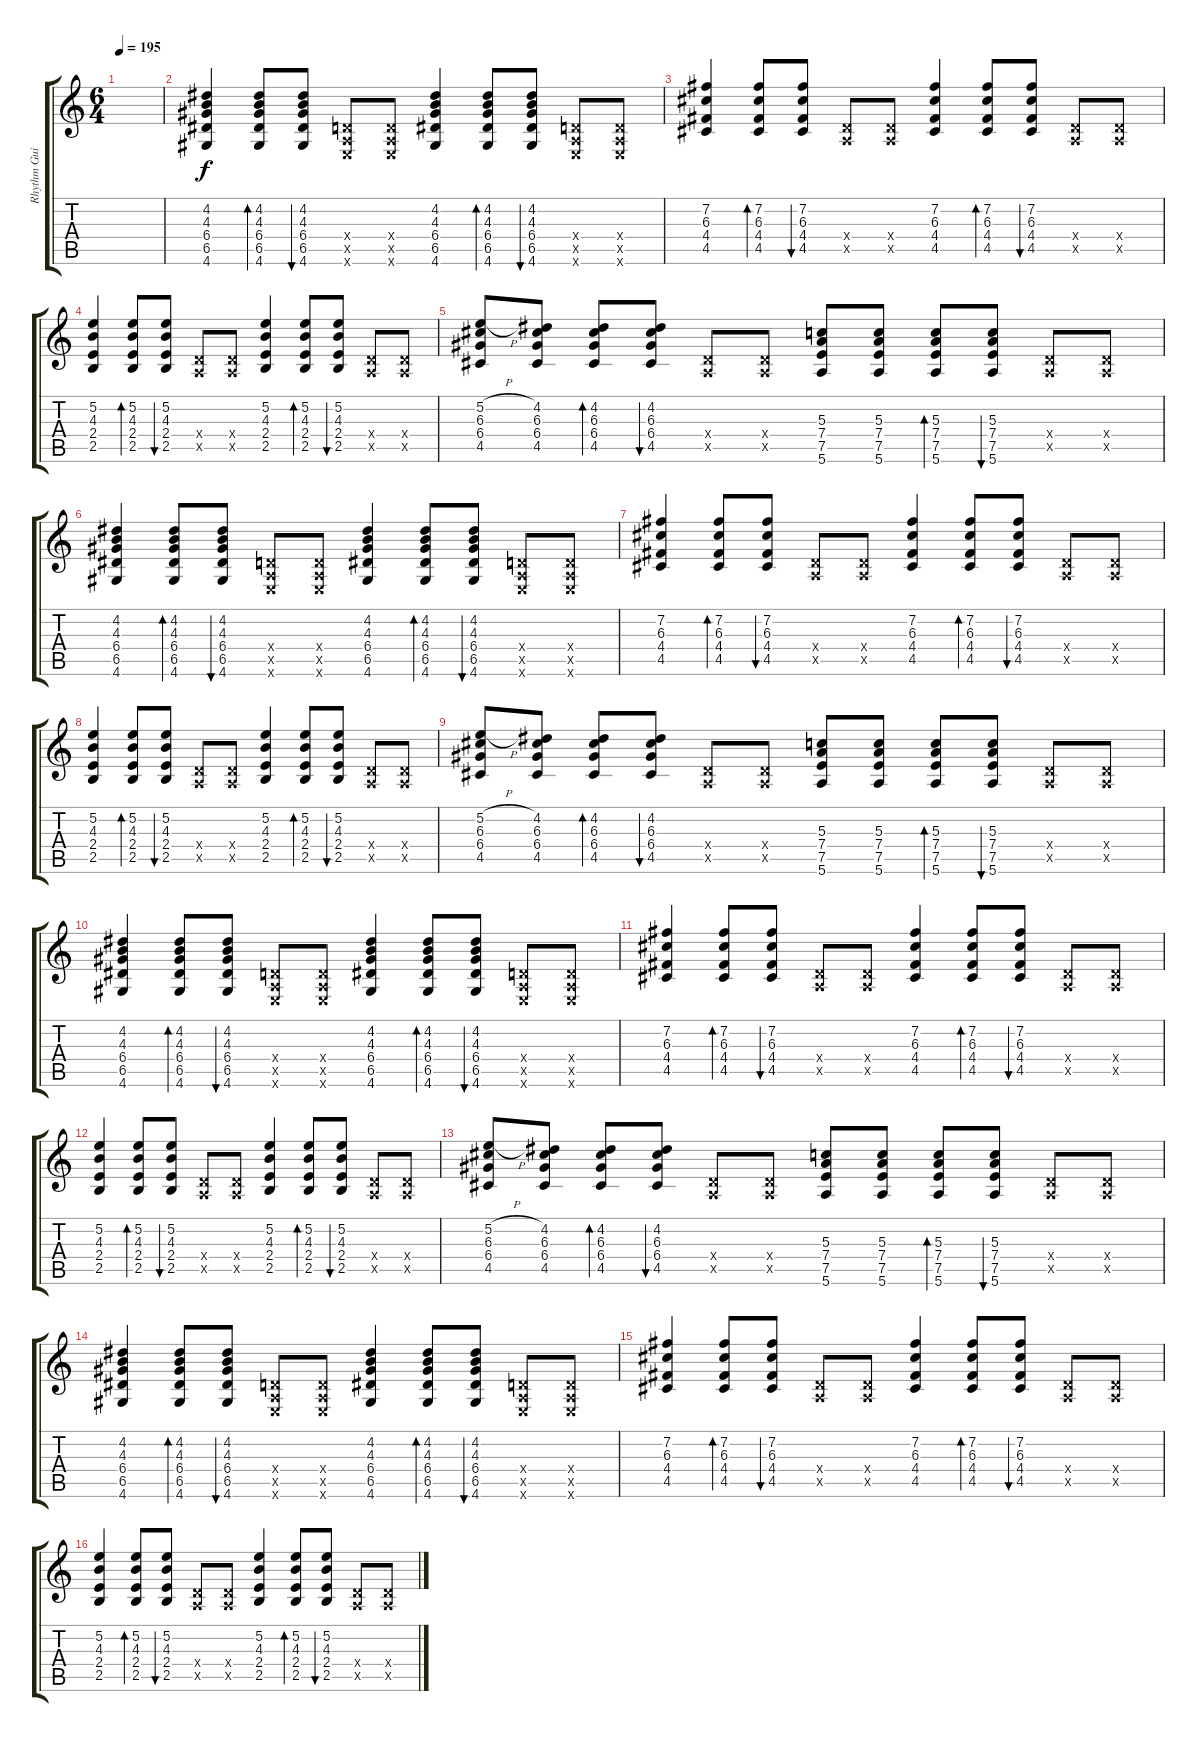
\track ("Rhythm Guitar" "Rhythm Gui") {instrument distortionguitar}
\staff {score tabs}
\tuning (E4 B3 G3 D3 A2 E2) {hide}
\ts (6 4)
\tempo 195
\clef g2
\ks c
|
(4.2 4.3 6.4 6.5 4.6).4 (4.2 4.3 6.4 6.5 4.6).8{bd 60} (4.2 4.3 6.4 6.5 4.6).8{bu 60} (0.4{x} 0.5{x} 0.6{x}).8 (0.4{x} 0.5{x} 0.6{x}).8 (4.2 4.3 6.4 6.5 4.6).4 (4.2 4.3 6.4 6.5 4.6).8{bd 60} (4.2 4.3 6.4 6.5 4.6).8{bu 60} (0.4{x} 0.5{x} 0.6{x}).8 (0.4{x} 0.5{x} 0.6{x}).8 |
(7.2 6.3 4.4 4.5).4 (7.2 6.3 4.4 4.5).8{bd 60} (7.2 6.3 4.4 4.5).8{bu 60} (0.4{x} 0.5{x}).8 (0.4{x} 0.5{x}).8 (7.2 6.3 4.4 4.5).4 (7.2 6.3 4.4 4.5).8{bd 60} (7.2 6.3 4.4 4.5).8{bu 60} (0.4{x} 0.5{x}).8 (0.4{x} 0.5{x}).8 |
(5.2 4.3 2.4 2.5).4 (5.2 4.3 2.4 2.5).8{bd 60} (5.2 4.3 2.4 2.5).8{bu 60} (0.4{x} 0.5{x}).8 (0.4{x} 0.5{x}).8 (5.2 4.3 2.4 2.5).4 (5.2 4.3 2.4 2.5).8{bd 60} (5.2 4.3 2.4 2.5).8{bu 60} (0.4{x} 0.5{x}).8 (0.4{x} 0.5{x}).8 |
(5.2{h} 6.3 6.4 4.5).8 (4.2 6.3 6.4 4.5).8 (4.2 6.3 6.4 4.5).8{bd 60} (4.2 6.3 6.4 4.5).8{bu 60} (0.4{x} 0.5{x}).8 (0.4{x} 0.5{x}).8 (5.3 7.4 7.5 5.6).8 (5.3 7.4 7.5 5.6).8 (5.3 7.4 7.5 5.6).8{bd 60} (5.3 7.4 7.5 5.6).8{bu 60} (0.4{x} 0.5{x}).8 (0.4{x} 0.5{x}).8 |
(4.2 4.3 6.4 6.5 4.6).4 (4.2 4.3 6.4 6.5 4.6).8{bd 60} (4.2 4.3 6.4 6.5 4.6).8{bu 60} (0.4{x} 0.5{x} 0.6{x}).8 (0.4{x} 0.5{x} 0.6{x}).8 (4.2 4.3 6.4 6.5 4.6).4 (4.2 4.3 6.4 6.5 4.6).8{bd 60} (4.2 4.3 6.4 6.5 4.6).8{bu 60} (0.4{x} 0.5{x} 0.6{x}).8 (0.4{x} 0.5{x} 0.6{x}).8 |
(7.2 6.3 4.4 4.5).4 (7.2 6.3 4.4 4.5).8{bd 60} (7.2 6.3 4.4 4.5).8{bu 60} (0.4{x} 0.5{x}).8 (0.4{x} 0.5{x}).8 (7.2 6.3 4.4 4.5).4 (7.2 6.3 4.4 4.5).8{bd 60} (7.2 6.3 4.4 4.5).8{bu 60} (0.4{x} 0.5{x}).8 (0.4{x} 0.5{x}).8 |
(5.2 4.3 2.4 2.5).4 (5.2 4.3 2.4 2.5).8{bd 60} (5.2 4.3 2.4 2.5).8{bu 60} (0.4{x} 0.5{x}).8 (0.4{x} 0.5{x}).8 (5.2 4.3 2.4 2.5).4 (5.2 4.3 2.4 2.5).8{bd 60} (5.2 4.3 2.4 2.5).8{bu 60} (0.4{x} 0.5{x}).8 (0.4{x} 0.5{x}).8 |
(5.2{h} 6.3 6.4 4.5).8 (4.2 6.3 6.4 4.5).8 (4.2 6.3 6.4 4.5).8{bd 60} (4.2 6.3 6.4 4.5).8{bu 60} (0.4{x} 0.5{x}).8 (0.4{x} 0.5{x}).8 (5.3 7.4 7.5 5.6).8 (5.3 7.4 7.5 5.6).8 (5.3 7.4 7.5 5.6).8{bd 60} (5.3 7.4 7.5 5.6).8{bu 60} (0.4{x} 0.5{x}).8 (0.4{x} 0.5{x}).8 |
(4.2 4.3 6.4 6.5 4.6).4 (4.2 4.3 6.4 6.5 4.6).8{bd 60} (4.2 4.3 6.4 6.5 4.6).8{bu 60} (0.4{x} 0.5{x} 0.6{x}).8 (0.4{x} 0.5{x} 0.6{x}).8 (4.2 4.3 6.4 6.5 4.6).4 (4.2 4.3 6.4 6.5 4.6).8{bd 60} (4.2 4.3 6.4 6.5 4.6).8{bu 60} (0.4{x} 0.5{x} 0.6{x}).8 (0.4{x} 0.5{x} 0.6{x}).8 |
(7.2 6.3 4.4 4.5).4 (7.2 6.3 4.4 4.5).8{bd 60} (7.2 6.3 4.4 4.5).8{bu 60} (0.4{x} 0.5{x}).8 (0.4{x} 0.5{x}).8 (7.2 6.3 4.4 4.5).4 (7.2 6.3 4.4 4.5).8{bd 60} (7.2 6.3 4.4 4.5).8{bu 60} (0.4{x} 0.5{x}).8 (0.4{x} 0.5{x}).8 |
(5.2 4.3 2.4 2.5).4 (5.2 4.3 2.4 2.5).8{bd 60} (5.2 4.3 2.4 2.5).8{bu 60} (0.4{x} 0.5{x}).8 (0.4{x} 0.5{x}).8 (5.2 4.3 2.4 2.5).4 (5.2 4.3 2.4 2.5).8{bd 60} (5.2 4.3 2.4 2.5).8{bu 60} (0.4{x} 0.5{x}).8 (0.4{x} 0.5{x}).8 |
(5.2{h} 6.3 6.4 4.5).8 (4.2 6.3 6.4 4.5).8 (4.2 6.3 6.4 4.5).8{bd 60} (4.2 6.3 6.4 4.5).8{bu 60} (0.4{x} 0.5{x}).8 (0.4{x} 0.5{x}).8 (5.3 7.4 7.5 5.6).8 (5.3 7.4 7.5 5.6).8 (5.3 7.4 7.5 5.6).8{bd 60} (5.3 7.4 7.5 5.6).8{bu 60} (0.4{x} 0.5{x}).8 (0.4{x} 0.5{x}).8 |
(4.2 4.3 6.4 6.5 4.6).4 (4.2 4.3 6.4 6.5 4.6).8{bd 60} (4.2 4.3 6.4 6.5 4.6).8{bu 60} (0.4{x} 0.5{x} 0.6{x}).8 (0.4{x} 0.5{x} 0.6{x}).8 (4.2 4.3 6.4 6.5 4.6).4 (4.2 4.3 6.4 6.5 4.6).8{bd 60} (4.2 4.3 6.4 6.5 4.6).8{bu 60} (0.4{x} 0.5{x} 0.6{x}).8 (0.4{x} 0.5{x} 0.6{x}).8 |
(7.2 6.3 4.4 4.5).4 (7.2 6.3 4.4 4.5).8{bd 60} (7.2 6.3 4.4 4.5).8{bu 60} (0.4{x} 0.5{x}).8 (0.4{x} 0.5{x}).8 (7.2 6.3 4.4 4.5).4 (7.2 6.3 4.4 4.5).8{bd 60} (7.2 6.3 4.4 4.5).8{bu 60} (0.4{x} 0.5{x}).8 (0.4{x} 0.5{x}).8 |
(5.2 4.3 2.4 2.5).4 (5.2 4.3 2.4 2.5).8{bd 60} (5.2 4.3 2.4 2.5).8{bu 60} (0.4{x} 0.5{x}).8 (0.4{x} 0.5{x}).8 (5.2 4.3 2.4 2.5).4 (5.2 4.3 2.4 2.5).8{bd 60} (5.2 4.3 2.4 2.5).8{bu 60} (0.4{x} 0.5{x}).8 (0.4{x} 0.5{x}).8
